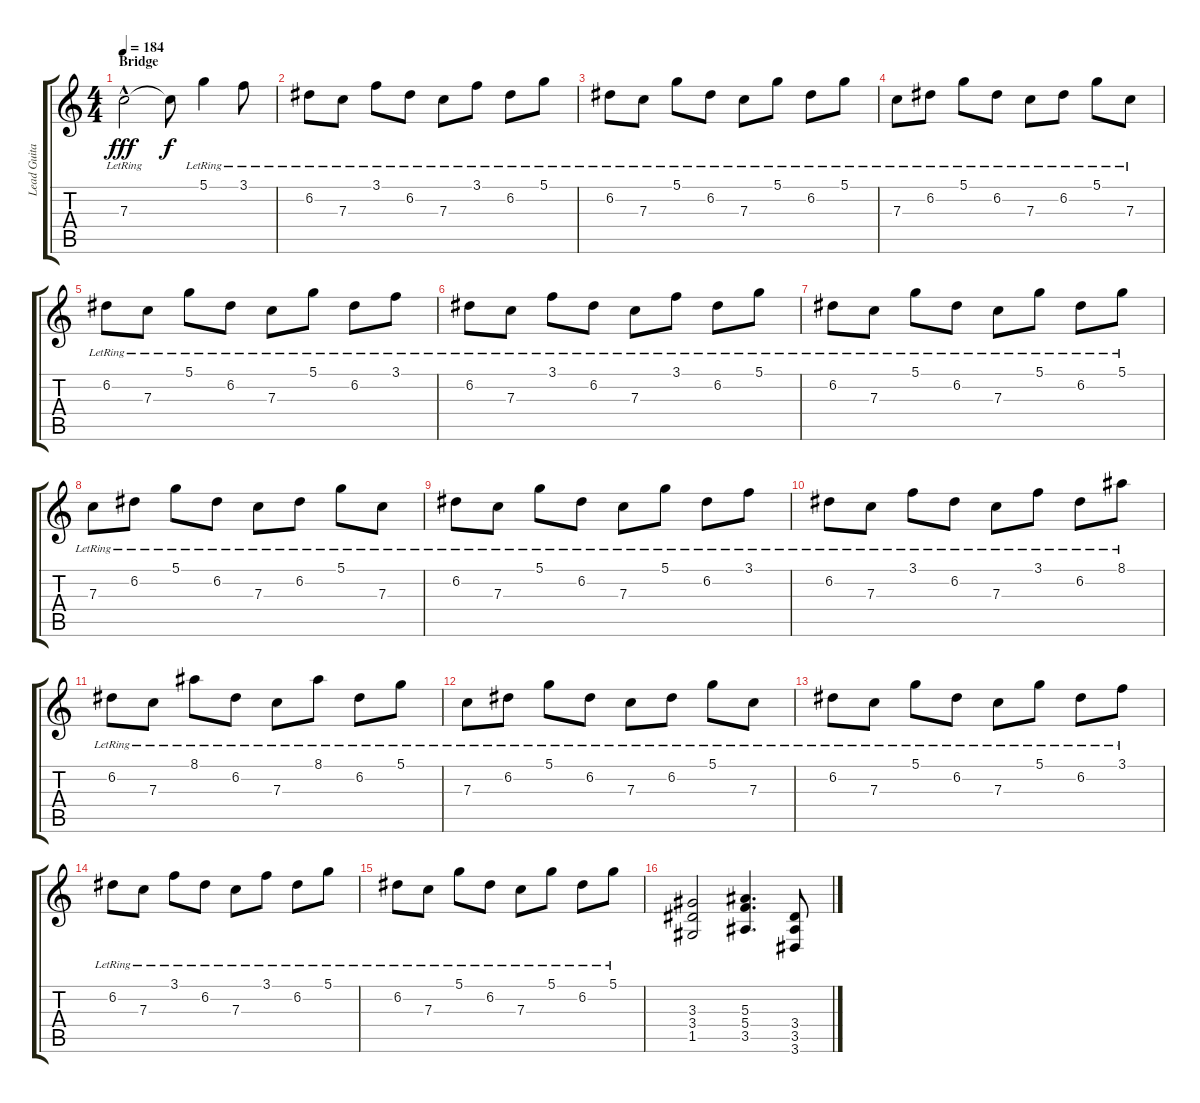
\track ("Lead Guitar" "Lead Guita") {instrument distortionguitar}
\staff {score tabs}
\tuning (D4 A3 F3 C3 G2 C2) {hide}
\ts (4 4)
\section ("" "Bridge")
\tempo 184
\clef g2
\ks c
7.3{hac lr}.2{dy fff} 7.3{t}.8{dy f} 5.1{lr}.4 3.1{lr}.8 |
6.2{lr}.8 7.3{lr}.8 3.1{lr}.8 6.2{lr}.8 7.3{lr}.8 3.1{lr}.8 6.2{lr}.8 5.1{lr}.8 |
6.2{lr}.8 7.3{lr}.8 5.1{lr}.8 6.2{lr}.8 7.3{lr}.8 5.1{lr}.8 6.2{lr}.8 5.1{lr}.8 |
7.3{lr}.8 6.2{lr}.8 5.1{lr}.8 6.2{lr}.8 7.3{lr}.8 6.2{lr}.8 5.1{lr}.8 7.3{lr}.8 |
6.2{lr}.8 7.3{lr}.8 5.1{lr}.8 6.2{lr}.8 7.3{lr}.8 5.1{lr}.8 6.2{lr}.8 3.1{lr}.8 |
6.2{lr}.8 7.3{lr}.8 3.1{lr}.8 6.2{lr}.8 7.3{lr}.8 3.1{lr}.8 6.2{lr}.8 5.1{lr}.8 |
6.2{lr}.8 7.3{lr}.8 5.1{lr}.8 6.2{lr}.8 7.3{lr}.8 5.1{lr}.8 6.2{lr}.8 5.1{lr}.8 |
7.3{lr}.8 6.2{lr}.8 5.1{lr}.8 6.2{lr}.8 7.3{lr}.8 6.2{lr}.8 5.1{lr}.8 7.3{lr}.8 |
6.2{lr}.8 7.3{lr}.8 5.1{lr}.8 6.2{lr}.8 7.3{lr}.8 5.1{lr}.8 6.2{lr}.8 3.1{lr}.8 |
6.2{lr}.8 7.3{lr}.8 3.1{lr}.8 6.2{lr}.8 7.3{lr}.8 3.1{lr}.8 6.2{lr}.8 8.1{lr}.8 |
6.2{lr}.8 7.3{lr}.8 8.1{lr}.8 6.2{lr}.8 7.3{lr}.8 8.1{lr}.8 6.2{lr}.8 5.1{lr}.8 |
7.3{lr}.8 6.2{lr}.8 5.1{lr}.8 6.2{lr}.8 7.3{lr}.8 6.2{lr}.8 5.1{lr}.8 7.3{lr}.8 |
6.2{lr}.8 7.3{lr}.8 5.1{lr}.8 6.2{lr}.8 7.3{lr}.8 5.1{lr}.8 6.2{lr}.8 3.1{lr}.8 |
6.2{lr}.8 7.3{lr}.8 3.1{lr}.8 6.2{lr}.8 7.3{lr}.8 3.1{lr}.8 6.2{lr}.8 5.1{lr}.8 |
6.2{lr}.8 7.3{lr}.8 5.1{lr}.8 6.2{lr}.8 7.3{lr}.8 5.1{lr}.8 6.2{lr}.8 5.1{lr}.8 |
(3.3 3.4 1.5).2 (5.3 5.4 3.5).4{d} (3.4 3.5 3.6).8
